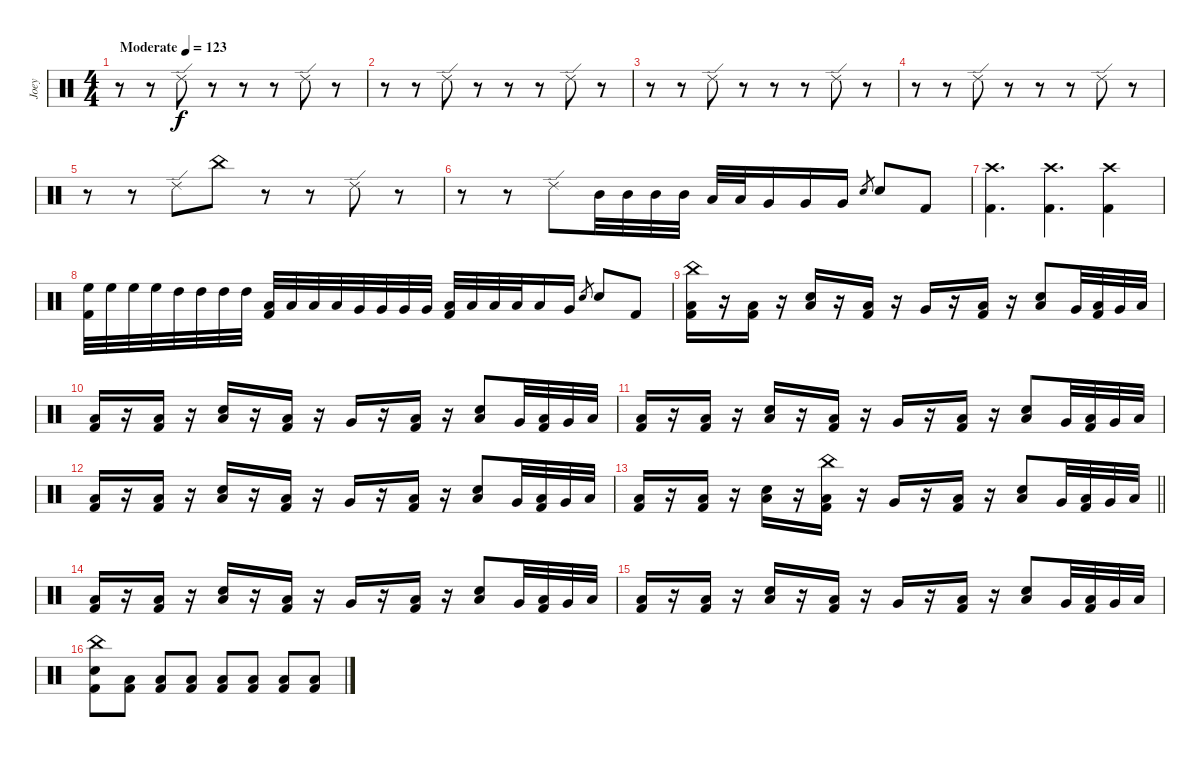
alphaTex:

\track ("Joey" "Joey") {instrument percussion}
\staff {score}
\articulation defaults
\ts (4 4)
\tempo (123 "Moderate")
\clef neutral
\ks c
r.8{dy f balance 13} r.8 "Ride (edge) 2".8 r.8 r.8 r.8 "Ride (edge) 2".8 r.8 |
r.8 r.8 "Ride (edge) 2".8 r.8 r.8 r.8 "Ride (edge) 2".8 r.8 |
r.8 r.8 "Ride (edge) 2".8 r.8 r.8 r.8 "Ride (edge) 2".8 r.8 |
r.8 r.8 "Ride (edge) 2".8 r.8 r.8 r.8 "Ride (edge) 2".8 r.8 |
r.8 r.8 "Ride (edge) 2".8 "China (hit)".8 r.8 r.8 "Ride (edge) 2".8 r.8 |
r.8 r.8 "Ride (edge) 2".8 "Mid Tom (hit)".32{volume 14 balance 8} "Mid Tom (hit)".32 "Mid Tom (hit)".32 "Mid Tom (hit)".32 "Low Tom (hit)".32 "Low Tom (hit)".32 "Very Low Tom (hit)".16 "Very Low Tom (hit)".16 "Very Low Tom (hit)".16 "Snare (hit) 2".8{gr} "Snare (hit) 2".8 "Kick (hit) 2".8 |
("Crash high (hit)" "Kick (hit) 2").4{d} ("Crash high (hit)" "Kick (hit) 2").4{d} ("Crash high (hit)" "Kick (hit) 2").4 |
("High Floor Tom (hit)" "Kick (hit) 2").32 "High Floor Tom (hit)".32 "High Floor Tom (hit)".32 "High Floor Tom (hit)".32 "High Tom (hit)".32 "High Tom (hit)".32 "High Tom (hit)".32 "High Tom (hit)".32 ("Low Tom (hit)" "Kick (hit) 2").32 "Low Tom (hit)".32 "Low Tom (hit)".32 "Low Tom (hit)".32 "Very Low Tom (hit)".32 "Very Low Tom (hit)".32 "Very Low Tom (hit)".32 "Very Low Tom (hit)".32 ("Low Floor Tom (hit)" "Kick (hit) 2").32 "Low Floor Tom (hit)".32 "Low Floor Tom (hit)".32 "Low Floor Tom (hit)".32 "Low Floor Tom (hit)".16 "Very Low Tom (hit)".16 "Snare (hit) 2".8{gr} "Snare (hit) 2".8 "Kick (hit) 2".8 |
("China (hit)" "Low Floor Tom (hit)" "Kick (hit) 2").16 r.16 ("Low Floor Tom (hit)" "Kick (hit) 2").16 r.16 ("Low Floor Tom (hit)" "Snare (hit) 2").16 r.16 ("Low Floor Tom (hit)" "Kick (hit) 2").16 r.16 "Very Low Tom (hit)".16 r.16 ("Low Floor Tom (hit)" "Kick (hit) 2").16 r.16 ("Low Floor Tom (hit)" "Snare (hit) 2").8 "Very Low Tom (hit)".32 ("Low Floor Tom (hit)" "Kick (hit) 2").32 "Very Low Tom (hit)".32 "Low Floor Tom (hit)".32 |
("Low Floor Tom (hit)" "Kick (hit) 2").16 r.16 ("Low Floor Tom (hit)" "Kick (hit) 2").16 r.16 ("Low Floor Tom (hit)" "Snare (hit) 2").16 r.16 ("Low Floor Tom (hit)" "Kick (hit) 2").16 r.16 "Very Low Tom (hit)".16 r.16 ("Low Floor Tom (hit)" "Kick (hit) 2").16 r.16 ("Low Floor Tom (hit)" "Snare (hit) 2").8 "Very Low Tom (hit)".32 ("Low Floor Tom (hit)" "Kick (hit) 2").32 "Very Low Tom (hit)".32 "Low Floor Tom (hit)".32 |
("Low Floor Tom (hit)" "Kick (hit) 2").16 r.16 ("Low Floor Tom (hit)" "Kick (hit) 2").16 r.16 ("Low Floor Tom (hit)" "Snare (hit) 2").16 r.16 ("Low Floor Tom (hit)" "Kick (hit) 2").16 r.16 "Very Low Tom (hit)".16 r.16 ("Low Floor Tom (hit)" "Kick (hit) 2").16 r.16 ("Low Floor Tom (hit)" "Snare (hit) 2").8 "Very Low Tom (hit)".32 ("Low Floor Tom (hit)" "Kick (hit) 2").32 "Very Low Tom (hit)".32 "Low Floor Tom (hit)".32 |
("Low Floor Tom (hit)" "Kick (hit) 2").16 r.16 ("Low Floor Tom (hit)" "Kick (hit) 2").16 r.16 ("Low Floor Tom (hit)" "Snare (hit) 2").16 r.16 ("Low Floor Tom (hit)" "Kick (hit) 2").16 r.16 "Very Low Tom (hit)".16 r.16 ("Low Floor Tom (hit)" "Kick (hit) 2").16 r.16 ("Low Floor Tom (hit)" "Snare (hit) 2").8 "Very Low Tom (hit)".32 ("Low Floor Tom (hit)" "Kick (hit) 2").32 "Very Low Tom (hit)".32 "Low Floor Tom (hit)".32 |
\barLineRight lightlight
("Low Floor Tom (hit)" "Kick (hit) 2").16 r.16 ("Low Floor Tom (hit)" "Kick (hit) 2").16 r.16 ("Low Floor Tom (hit)" "Snare (hit) 2").16 r.16 ("China (hit)" "Low Floor Tom (hit)" "Kick (hit) 2").16 r.16 "Very Low Tom (hit)".16 r.16 ("Low Floor Tom (hit)" "Kick (hit) 2").16 r.16 ("Low Floor Tom (hit)" "Snare (hit) 2").8 "Very Low Tom (hit)".32 ("Low Floor Tom (hit)" "Kick (hit) 2").32 "Very Low Tom (hit)".32 "Low Floor Tom (hit)".32 |
("Low Floor Tom (hit)" "Kick (hit) 2").16 r.16 ("Low Floor Tom (hit)" "Kick (hit) 2").16 r.16 ("Low Floor Tom (hit)" "Snare (hit) 2").16 r.16 ("Low Floor Tom (hit)" "Kick (hit) 2").16 r.16 "Very Low Tom (hit)".16 r.16 ("Low Floor Tom (hit)" "Kick (hit) 2").16 r.16 ("Low Floor Tom (hit)" "Snare (hit) 2").8 "Very Low Tom (hit)".32 ("Low Floor Tom (hit)" "Kick (hit) 2").32 "Very Low Tom (hit)".32 "Low Floor Tom (hit)".32 |
("Low Floor Tom (hit)" "Kick (hit) 2").16 r.16 ("Low Floor Tom (hit)" "Kick (hit) 2").16 r.16 ("Low Floor Tom (hit)" "Snare (hit) 2").16 r.16 ("Low Floor Tom (hit)" "Kick (hit) 2").16 r.16 "Very Low Tom (hit)".16 r.16 ("Low Floor Tom (hit)" "Kick (hit) 2").16 r.16 ("Low Floor Tom (hit)" "Snare (hit) 2").8 "Very Low Tom (hit)".32 ("Low Floor Tom (hit)" "Kick (hit) 2").32 "Very Low Tom (hit)".32 "Low Floor Tom (hit)".32 |
("China (hit)" "Snare (hit) 2" "Kick (hit) 2").8 ("Low Floor Tom (hit)" "Kick (hit) 2").8 ("Low Floor Tom (hit)" "Kick (hit) 2").8 ("Low Floor Tom (hit)" "Kick (hit) 2").8 ("Low Floor Tom (hit)" "Kick (hit) 2").8 ("Low Floor Tom (hit)" "Kick (hit) 2").8 ("Low Floor Tom (hit)" "Kick (hit) 2").8 ("Low Floor Tom (hit)" "Kick (hit) 2").8
